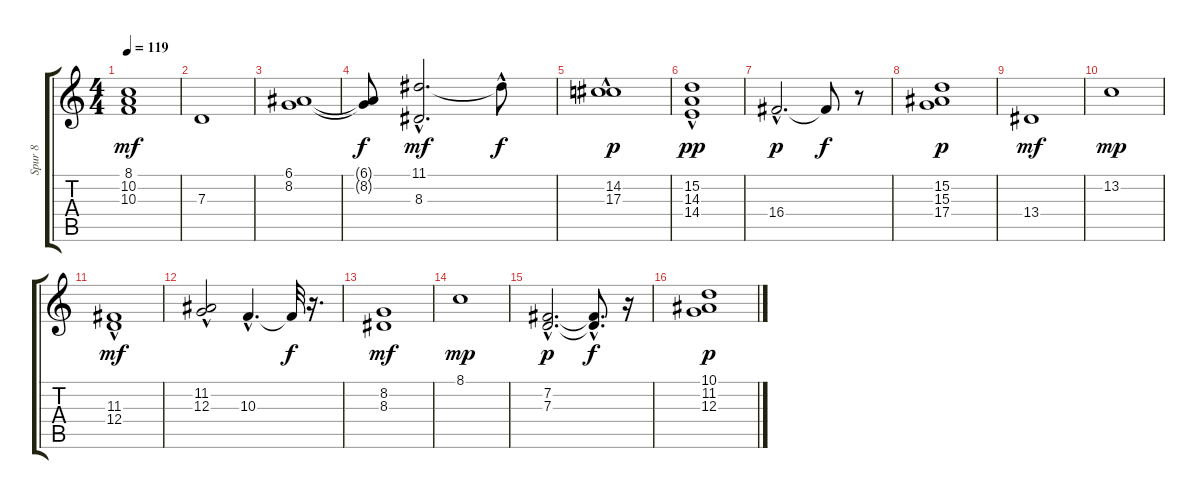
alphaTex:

\track ("Spur 8" "Spur 8") {instrument cello}
\staff {score tabs}
\tuning (E4 B3 G3 D3 A2 E2) {hide}
\ts (4 4)
\tempo 119
\clef g2
\ks c
(8.1 10.2 10.3).1{dy mf} |
7.3.1 |
(6.1 8.2).1 |
(6.1{t} 8.2{t}).8{dy f} (11.1{hac} 8.3).2{d dy mf} 11.1{hac t}.8{dy f} |
(14.2{hac} 17.3).1{dy p} |
(15.2 14.3 14.4{hac}).1{dy pp} |
16.4{hac}.2{d dy p} 16.4{t}.8{dy f} r.8 |
(15.2 15.3 17.4).1{dy p} |
13.4.1{dy mf} |
13.2.1{dy mp} |
(11.3{hac} 12.4).1{dy mf} |
(11.2 12.3{hac}).2 10.3{hac}.4{d} 10.3{t}.32{dy f} r.16{d} |
(8.2 8.3).1{dy mf} |
8.1.1{dy mp} |
(7.2{hac} 7.3{hac}).2{d dy p} (7.2{hac t} 7.3{hac t}).8{d dy f} r.16 |
(10.1 11.2 12.3).1{dy p}
